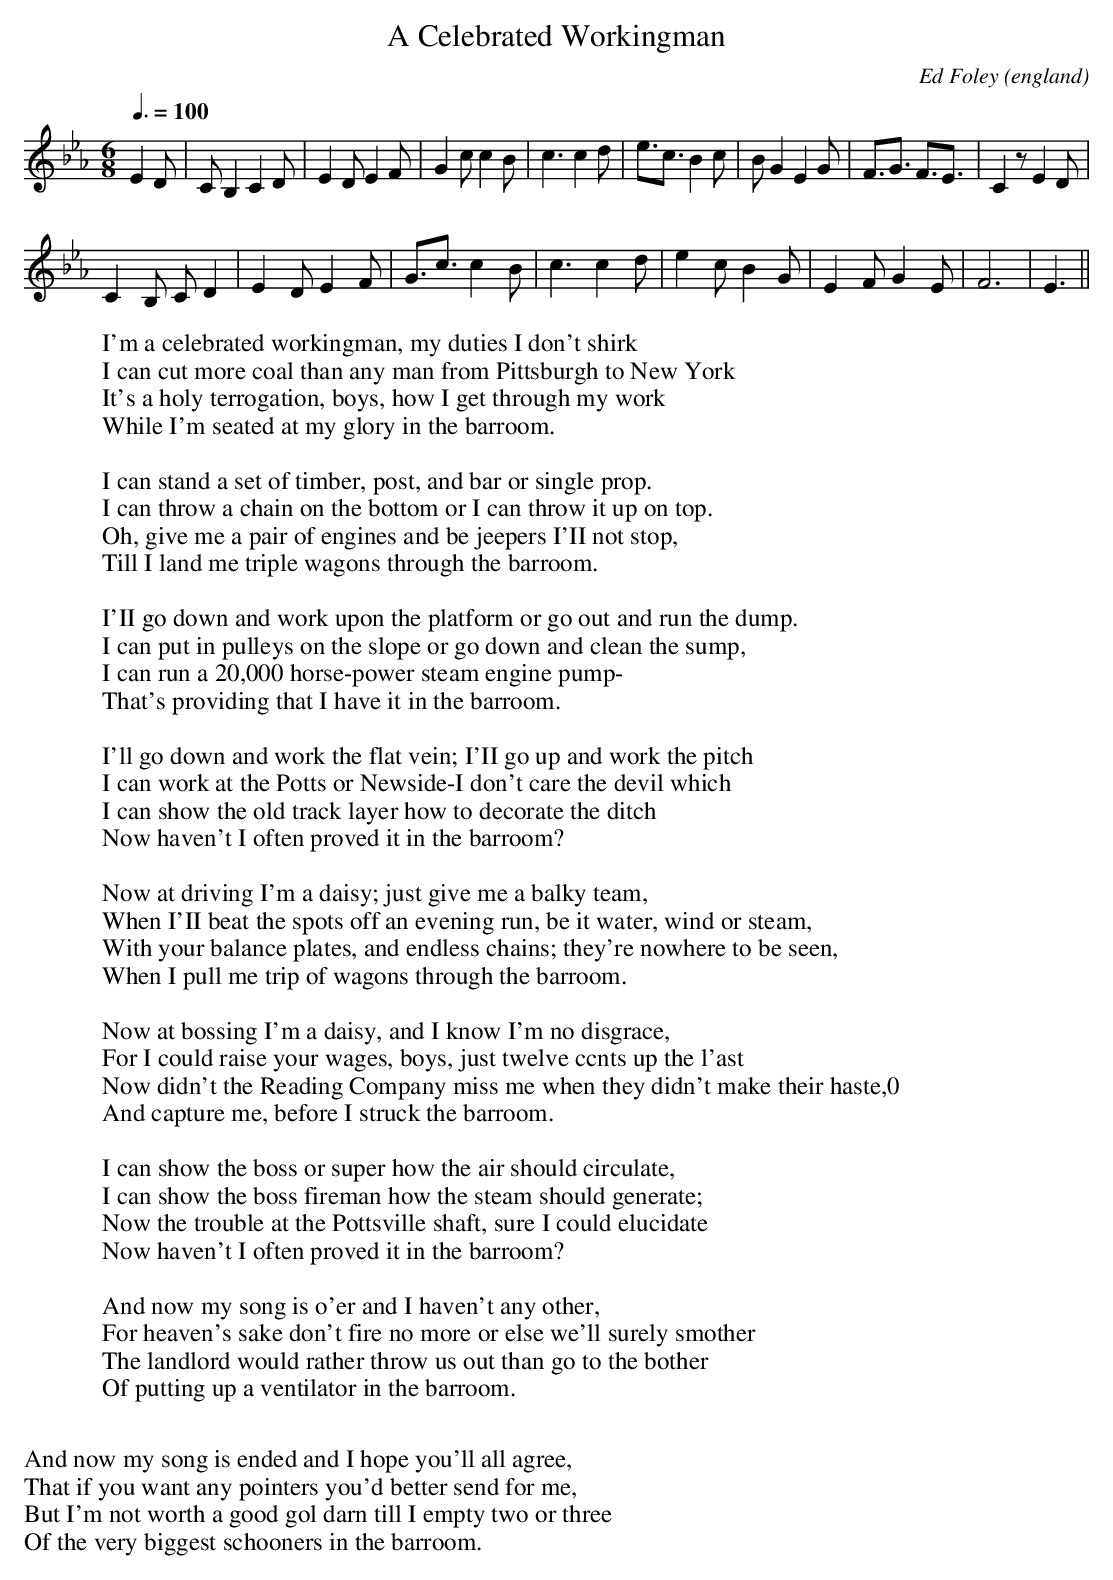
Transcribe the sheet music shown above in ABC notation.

X:1
T:A Celebrated Workingman
O:england
C:Ed Foley
M:6/8
L:1/8
Q:3/8=100
W:I'm a celebrated workingman, my duties I don't shirk
W:I can cut more coal than any man from Pittsburgh to New York
W:It's a holy terrogation, boys, how I get through my work
W:While I'm seated at my glory in the barroom.
W:
W:I can stand a set of timber, post, and bar or single prop.
W:I can throw a chain on the bottom or I can throw it up on top.
W:Oh, give me a pair of engines and be jeepers I'II not stop,
W:Till I land me triple wagons through the barroom.
W:
W:I'II go down and work upon the platform or go out and run the dump.
W:I can put in pulleys on the slope or go down and clean the sump,
W:I can run a 20,000 horse-power steam engine pump-
W:That's providing that I have it in the barroom.
W:
W:I'll go down and work the flat vein; I'II go up and work the pitch
W:I can work at the Potts or Newside-I don't care the devil which
W:I can show the old track layer how to decorate the ditch
W:Now haven't I often proved it in the barroom?
W:
W:Now at driving I'm a daisy; just give me a balky team,
W:When I'II beat the spots off an evening run, be it water, wind or steam,
W:With your balance plates, and endless chains; they're nowhere to be seen,
W:When I pull me trip of wagons through the barroom.
W:
W:Now at bossing I'm a daisy, and I know I'm no disgrace,
W:For I could raise your wages, boys, just twelve ccnts up the l'ast
W:Now didn't the Reading Company miss me when they didn't make their haste,0
W:And capture me, before I struck the barroom.
W:
W:I can show the boss or super how the air should circulate,
W:I can show the boss fireman how the steam should generate;
W:Now the trouble at the Pottsville shaft, sure I could elucidate
W:Now haven't I often proved it in the barroom?
W:
W:And now my song is o'er and I haven't any other,
W:For heaven's sake don't fire no more or else we'll surely smother
W:The landlord would rather throw us out than go to the bother
W:Of putting up a ventilator in the barroom.
W:
W:And now my song is ended and I hope you'll all agree,
W:That if you want any pointers you'd better send for me,
W:But I'm not worth a good gol darn till I empty two or three
W:Of the very biggest schooners in the barroom.
K:Eb
E2D|\
CB,2 C2D|E2D E2F|G2c c2B|c3 c2d|\
e3/2c3/2 B2c|BG2 E2G|F3/2G3/2 F3/2E3/2|C2z E2D|
C2B, CD2|E2D E2F|G3/2c3/2 c2B|c3 c2d|\
e2c B2G|E2F G2E|F6|E3 ||
